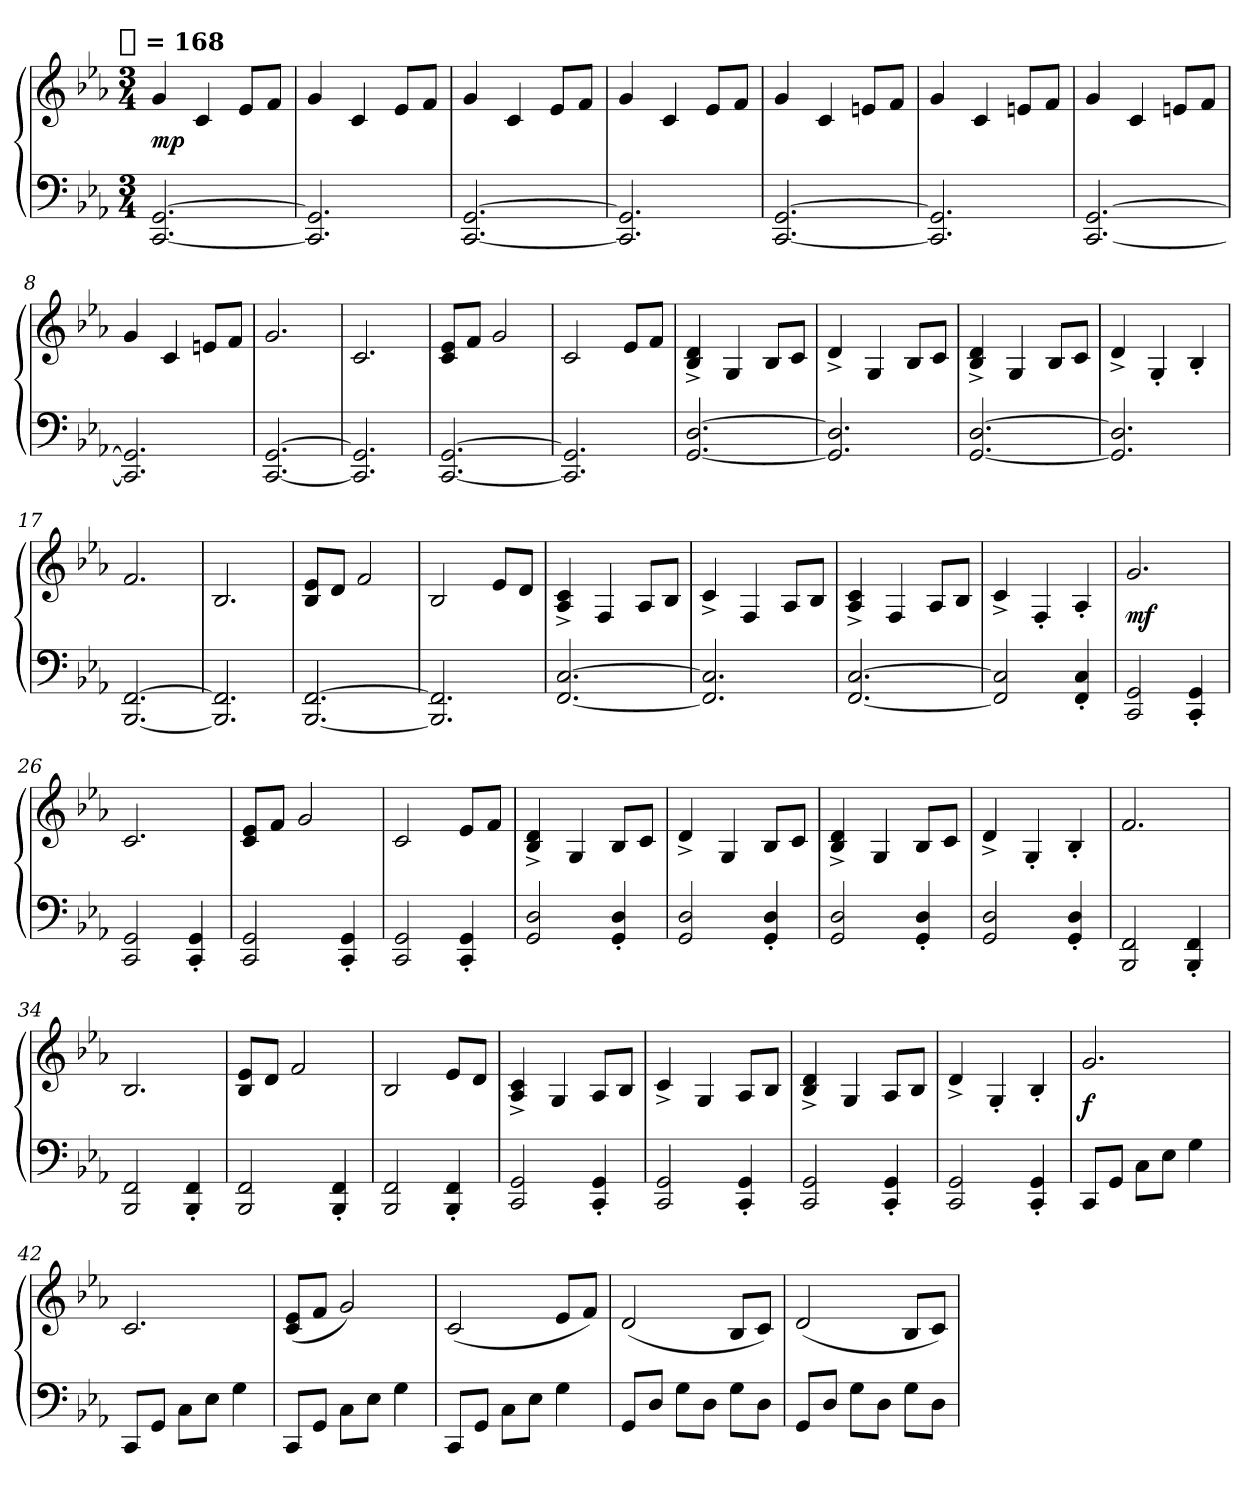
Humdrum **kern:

**kern	**kern	**dynam
*part1	*part1	*part1
*staff2	*staff1	*staff1/2
*clefF4	*clefG2	*
*k[b-e-a-]	*k[b-e-a-]	*
!!LO:TX:omd:t=[quarter] = 168
*M3/4	*M3/4	*
*MM168	*MM168	*
=1	=1	=1
[2.CC [2.GG	4g	mp
.	4c	.
.	8e-L	.
.	8fJ	.
=2	=2	=2
2.CC] 2.GG]	4g	.
.	4c	.
.	8e-L	.
.	8fJ	.
=3	=3	=3
[2.CC [2.GG	4g	.
.	4c	.
.	8e-L	.
.	8fJ	.
=4	=4	=4
2.CC] 2.GG]	4g	.
.	4c	.
.	8e-L	.
.	8fJ	.
=5	=5	=5
[2.CC [2.GG	4g	.
.	4c	.
.	8enL	.
.	8fJ	.
=6	=6	=6
2.CC] 2.GG]	4g	.
.	4c	.
.	8enL	.
.	8fJ	.
=7	=7	=7
[2.CC [2.GG	4g	.
.	4c	.
.	8enL	.
.	8fJ	.
!!LO:LB:g=z
=8	=8	=8
2.CC] 2.GG]	4g	.
.	4c	.
.	8enL	.
.	8fJ	.
=9	=9	=9
[2.CC [2.GG	2.g	.
=10	=10	=10
2.CC] 2.GG]	2.c	.
=11	=11	=11
[2.CC [2.GG	8c 8e-L	.
.	8fJ	.
.	2g	.
=12	=12	=12
2.CC] 2.GG]	2c	.
.	8e-L	.
.	8fJ	.
=13	=13	=13
[2.GG [2.D	4B-^ 4d^	.
.	4G	.
.	8B-L	.
.	8cJ	.
=14	=14	=14
2.GG] 2.D]	4d^	.
.	4G	.
.	8B-L	.
.	8cJ	.
=15	=15	=15
[2.GG [2.D	4B-^ 4d^	.
.	4G	.
.	8B-L	.
.	8cJ	.
=16	=16	=16
2.GG] 2.D]	4d^	.
.	4G'	.
.	4B-'	.
!!LO:LB:g=z
=17	=17	=17
[2.BBB- [2.FF	2.f	.
=18	=18	=18
2.BBB-] 2.FF]	2.B-	.
=19	=19	=19
[2.BBB- [2.FF	8B- 8e-L	.
.	8dJ	.
.	2f	.
=20	=20	=20
2.BBB-] 2.FF]	2B-	.
.	8e-L	.
.	8dJ	.
=21	=21	=21
[2.FF [2.C	4A-^ 4c^	.
.	4F	.
.	8A-L	.
.	8B-J	.
=22	=22	=22
2.FF] 2.C]	4c^	.
.	4F	.
.	8A-L	.
.	8B-J	.
=23	=23	=23
[2.FF [2.C	4A-^ 4c^	.
.	4F	.
.	8A-L	.
.	8B-J	.
=24	=24	=24
2FF] 2C]	4c^	.
.	4F'	.
4FF' 4C'	4A-'	.
=25	=25	=25
2CC 2GG	2.g	mf
4CC' 4GG'	.	.
!!LO:LB:g=z
=26	=26	=26
2CC 2GG	2.c	.
4CC' 4GG'	.	.
=27	=27	=27
2CC 2GG	8c 8e-L	.
.	8fJ	.
.	2g	.
4CC' 4GG'	.	.
=28	=28	=28
2CC 2GG	2c	.
4CC' 4GG'	8e-L	.
.	8fJ	.
=29	=29	=29
2GG 2D	4B-^ 4d^	.
.	4G	.
4GG' 4D'	8B-L	.
.	8cJ	.
=30	=30	=30
2GG 2D	4d^	.
.	4G	.
4GG' 4D'	8B-L	.
.	8cJ	.
=31	=31	=31
2GG 2D	4B-^ 4d^	.
.	4G	.
4GG' 4D'	8B-L	.
.	8cJ	.
=32	=32	=32
2GG 2D	4d^	.
.	4G'	.
4GG' 4D'	4B-'	.
=33	=33	=33
2BBB- 2FF	2.f	.
4BBB-' 4FF'	.	.
=34	=34	=34
2BBB- 2FF	2.B-	.
4BBB-' 4FF'	.	.
!!LO:LB:g=z
=35	=35	=35
2BBB- 2FF	8B- 8e-L	.
.	8dJ	.
.	2f	.
4BBB-' 4FF'	.	.
=36	=36	=36
2BBB- 2FF	2B-	.
4BBB-' 4FF'	8e-L	.
.	8dJ	.
=37	=37	=37
2CC 2GG	4A-^ 4c^	.
.	4G	.
4CC' 4GG'	8A-L	.
.	8B-J	.
=38	=38	=38
2CC 2GG	4c^	.
.	4G	.
4CC' 4GG'	8A-L	.
.	8B-J	.
=39	=39	=39
2CC 2GG	4B-^ 4d^	.
.	4G	.
4CC' 4GG'	8A-L	.
.	8B-J	.
=40	=40	=40
2CC 2GG	4d^	.
.	4G'	.
4CC' 4GG'	4B-'	.
=41	=41	=41
8CCL	2.g	f
8GGJ	.	.
8CL	.	.
8E-J	.	.
4G	.	.
=42	=42	=42
8CCL	2.c	.
8GGJ	.	.
8CL	.	.
8E-J	.	.
4G	.	.
!!LO:LB:g=z
=43	=43	=43
8CCL	(8c 8e-L	.
8GGJ	8fJ	.
8CL	2g)	.
8E-J	.	.
4G	.	.
=44	=44	=44
8CCL	(2c	.
8GGJ	.	.
8CL	.	.
8E-J	.	.
4G	8e-L	.
.	8fJ)	.
=45	=45	=45
8GGL	(2d	.
8DJ	.	.
8GL	.	.
8DJ	.	.
8GL	8B-L	.
8DJ	8cJ)	.
=46	=46	=46
8GGL	(2d	.
8DJ	.	.
8GL	.	.
8DJ	.	.
8GL	8B-L	.
8DJ	8cJ)	.
=	=	=
*-	*-	*-
